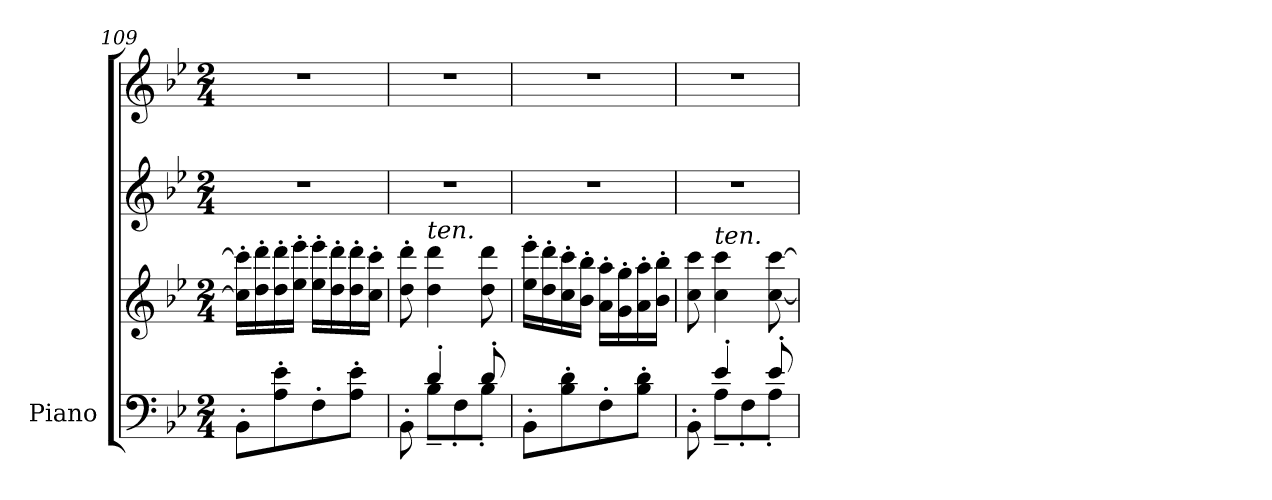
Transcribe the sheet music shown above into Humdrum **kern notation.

**kern	**kern	**kern	**kern
*part1	*part1	*part1	*part1
*staff4	*staff3	*staff2	*staff1
*I"Piano	*	*	*
*I'Pno.	*	*	*
*clefF4	*clefG2	*clefG2	*clefG2
*k[b-e-]	*k[b-e-]	*k[b-e-]	*k[b-e-]
*M2/4	*M2/4	*M2/4	*M2/4
=109	=109	=109	=109
8BB-'\L	16cc\]' 16ccc\]'LL	2r	2r
.	16dd\' 16ddd\'	.	.
8A\' 8e-\'	16dd\' 16ddd\'	.	.
.	16ee-\' 16eee-\'JJ	.	.
8F'\	16ee-\' 16eee-\'LL	.	.
.	16dd\' 16ddd\'	.	.
8A\' 8e-\'J	16dd\' 16ddd\'	.	.
.	16cc\' 16ccc\'JJ	.	.
=110	=110	=110	=110
*^	*	*	*
8ryy	8BB-'\	8dd\' 8ddd\'	2r	2r
!	!	!LO:TX:a:i:t=ten.	!	!
4d'/	8B-~\L	4dd\ 4ddd\	.	.
.	8F'\	.	.	.
8d'/	8B-'\J	8dd\ 8ddd\	.	.
*v	*v	*	*	*
!!LO:LB:g=z
=111	=111	=111	=111
8BB-'\L	16ee-\' 16eee-\'LL	2r	2r
.	16dd\' 16ddd\'	.	.
8B-\' 8d\'	16cc\' 16ccc\'	.	.
.	16b-\' 16bb-\'JJ	.	.
8F'\	16a\' 16aa\'LL	.	.
.	16g\' 16gg\'	.	.
8B-\' 8d\'J	16a\' 16aa\'	.	.
.	16b-\' 16bb-\'JJ	.	.
=112	=112	=112	=112
*^	*	*	*
8ryy	8BB-'\	8cc\ 8ccc\	2r	2r
!	!	!LO:TX:a:i:t=ten.	!	!
4e-'/	8A~\L	4cc\ 4ccc\	.	.
.	8F'\	.	.	.
8e-'/	8A'\J	[8cc\ [8ccc\	.	.
*v	*v	*	*	*
=	=	=	=
*-	*-	*-	*-
